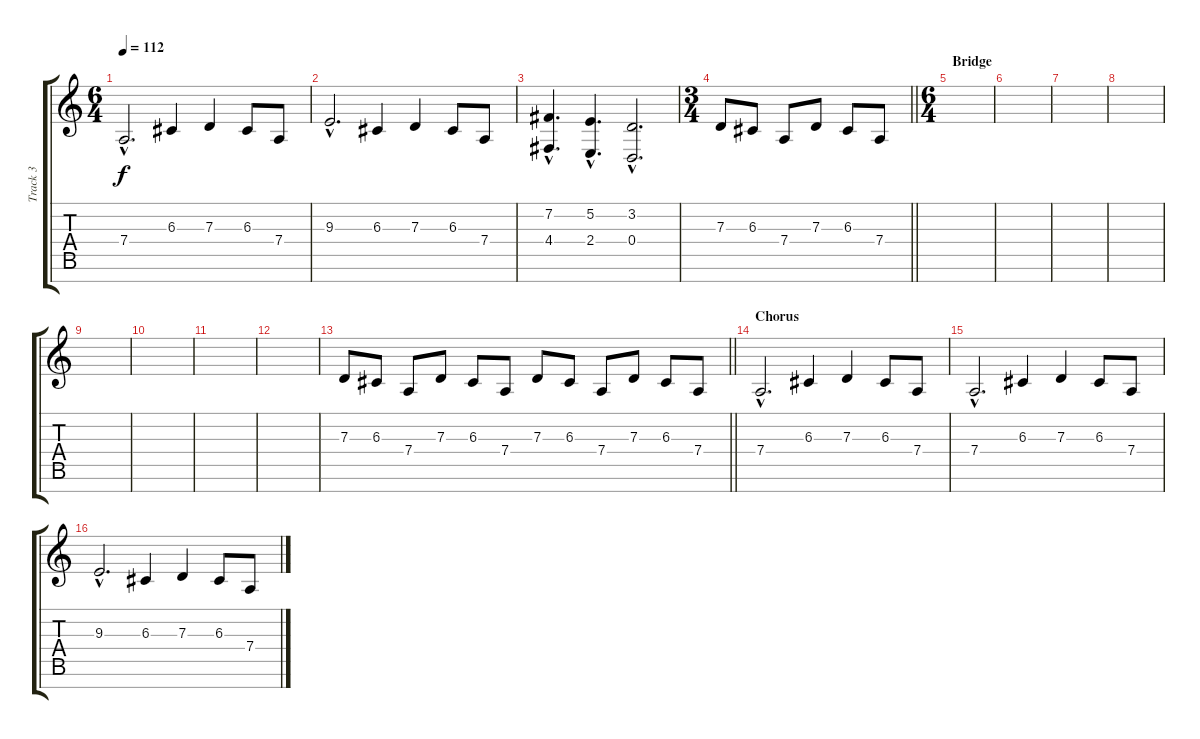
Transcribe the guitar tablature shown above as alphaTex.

\track ("Track 3" "Track 3") {instrument stringensemble1}
\staff {score tabs}
\tuning (E4 B3 G3 D3 A2 E2 B1) {hide}
\ts (6 4)
\tempo 112
\clef g2
\ks c
7.4{hac}.2{d dy f} 6.3.4 7.3.4 6.3.8 7.4.8 |
9.3{hac}.2{d} 6.3.4 7.3.4 6.3.8 7.4.8 |
(7.2{hac} 4.4{hac}).4{d} (5.2{hac} 2.4{hac}).4{d} (3.2{hac} 0.4{hac}).2{d} |
\ts (3 4)
\barLineRight lightlight
7.3.8 6.3.8 7.4.8 7.3.8 6.3.8 7.4.8 |
\ts (6 4)
\section ("" "Bridge")
|
|
|
|
|
|
|
|
\barLineRight lightlight
7.3.8 6.3.8 7.4.8 7.3.8 6.3.8 7.4.8 7.3.8 6.3.8 7.4.8 7.3.8 6.3.8 7.4.8 |
\section ("" "Chorus")
7.4{hac}.2{d} 6.3.4 7.3.4 6.3.8 7.4.8 |
7.4{hac}.2{d} 6.3.4 7.3.4 6.3.8 7.4.8 |
9.3{hac}.2{d} 6.3.4 7.3.4 6.3.8 7.4.8
